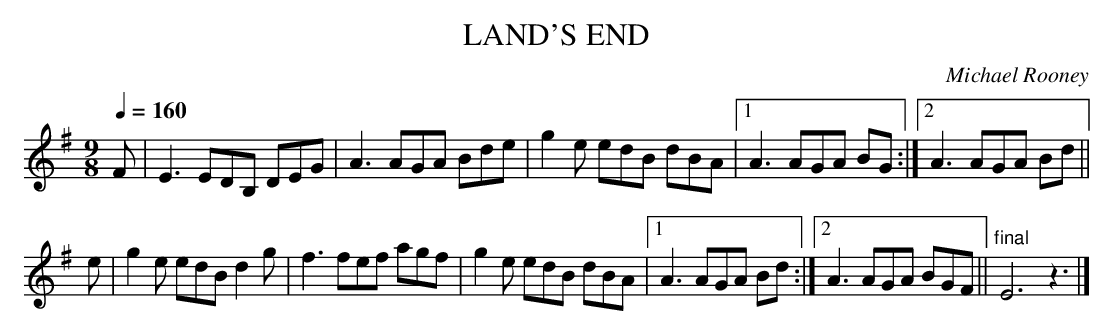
X:1
T:LAND'S END
M:9/8
C:Michael Rooney
Q:1/4=160
L:1/8
K:Em
F|E3 EDB, DEG|A3 AGA Bde|g2 e edB dBA|1 A3 AGA BG:|\
[2 A3 AGA Bd||
e|g2 e edB d2 g|f3 fef agf|g2 e edB dBA|1 A3 AGA Bd:|\
[2 A3 AGA BGF||"final"E6z3|]
